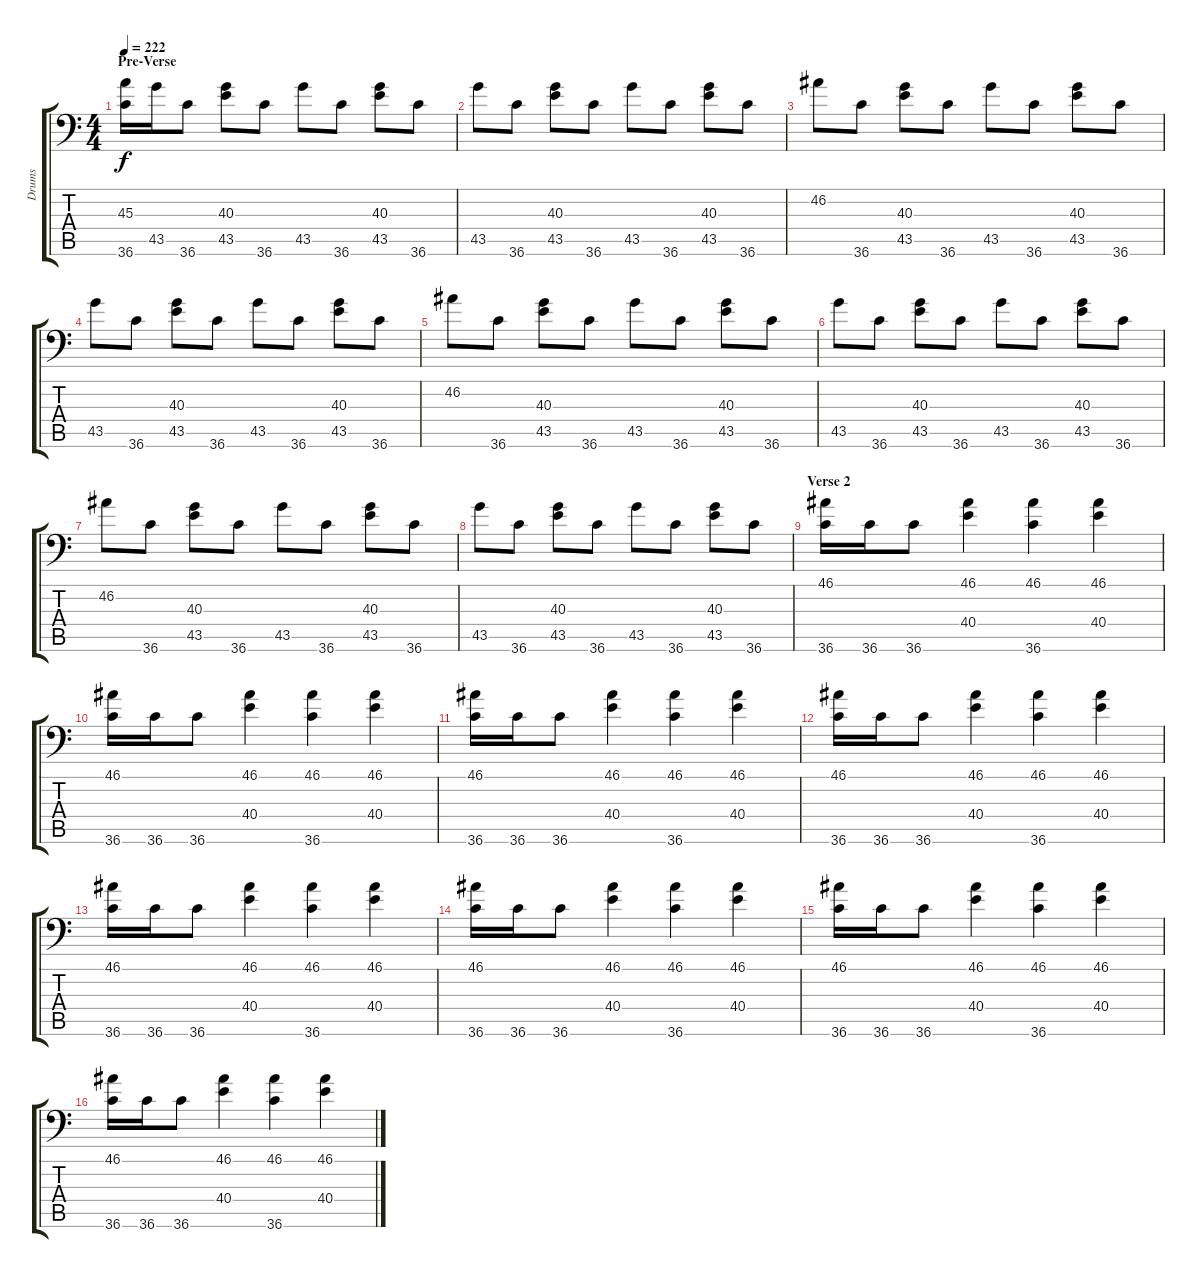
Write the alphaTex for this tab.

\track ("Drums" "Drums") {instrument acousticgrandpiano}
\staff {score tabs}
\tuning (C-1 C-1 C-1 C-1 C-1 C-1) {hide}
\ts (4 4)
\section ("" "Pre-Verse")
\tempo 222
\clef f4
\ks c
(45.3 36.6).16{dy f} 43.5.16 36.6.8 (40.3 43.5).8 36.6.8 43.5.8 36.6.8 (40.3 43.5).8 36.6.8 |
43.5.8 36.6.8 (40.3 43.5).8 36.6.8 43.5.8 36.6.8 (40.3 43.5).8 36.6.8 |
46.2.8 36.6.8 (40.3 43.5).8 36.6.8 43.5.8 36.6.8 (40.3 43.5).8 36.6.8 |
43.5.8 36.6.8 (40.3 43.5).8 36.6.8 43.5.8 36.6.8 (40.3 43.5).8 36.6.8 |
46.2.8 36.6.8 (40.3 43.5).8 36.6.8 43.5.8 36.6.8 (40.3 43.5).8 36.6.8 |
43.5.8 36.6.8 (40.3 43.5).8 36.6.8 43.5.8 36.6.8 (40.3 43.5).8 36.6.8 |
46.2.8 36.6.8 (40.3 43.5).8 36.6.8 43.5.8 36.6.8 (40.3 43.5).8 36.6.8 |
43.5.8 36.6.8 (40.3 43.5).8 36.6.8 43.5.8 36.6.8 (40.3 43.5).8 36.6.8 |
\section ("" "Verse 2")
(46.1 36.6).16 36.6.16 36.6.8 (46.1 40.4).4 (46.1 36.6).4 (46.1 40.4).4 |
(46.1 36.6).16 36.6.16 36.6.8 (46.1 40.4).4 (46.1 36.6).4 (46.1 40.4).4 |
(46.1 36.6).16 36.6.16 36.6.8 (46.1 40.4).4 (46.1 36.6).4 (46.1 40.4).4 |
(46.1 36.6).16 36.6.16 36.6.8 (46.1 40.4).4 (46.1 36.6).4 (46.1 40.4).4 |
(46.1 36.6).16 36.6.16 36.6.8 (46.1 40.4).4 (46.1 36.6).4 (46.1 40.4).4 |
(46.1 36.6).16 36.6.16 36.6.8 (46.1 40.4).4 (46.1 36.6).4 (46.1 40.4).4 |
(46.1 36.6).16 36.6.16 36.6.8 (46.1 40.4).4 (46.1 36.6).4 (46.1 40.4).4 |
(46.1 36.6).16 36.6.16 36.6.8 (46.1 40.4).4 (46.1 36.6).4 (46.1 40.4).4
